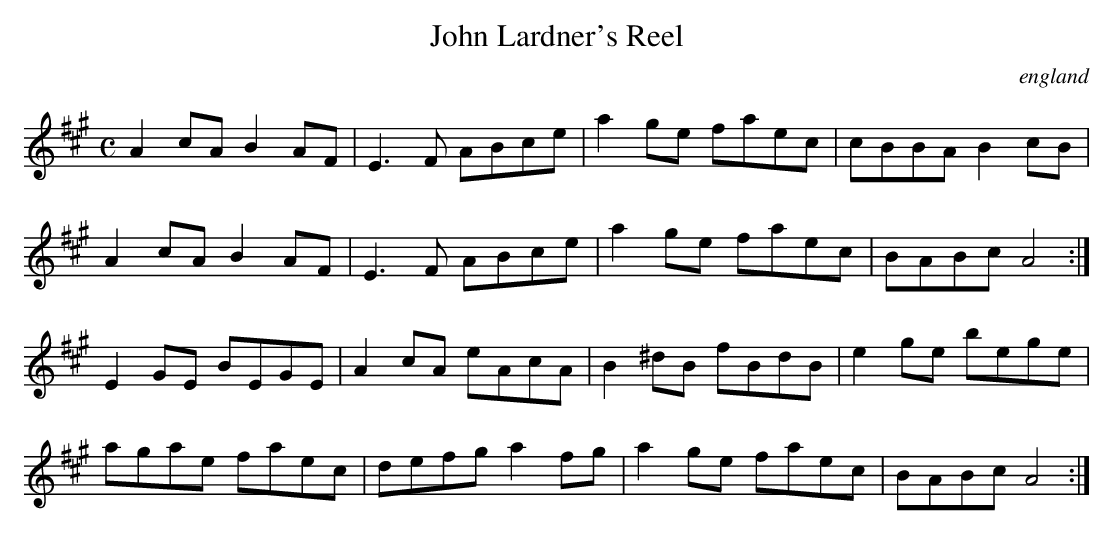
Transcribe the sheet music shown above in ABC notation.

X:1
T:John Lardner's Reel
O:england
M:C
L:1/8
K:A Major
A2cA B2AF|E3F ABce|a2ge faec|cBBA B2cB|
A2cA B2AF|E3F ABce|a2ge faec|BABc A4:|
E2GE BEGE|A2cA eAcA|B2^dB fBdB|e2ge bege|
agae faec|defg a2fg|a2ge faec|BABc A4:|
